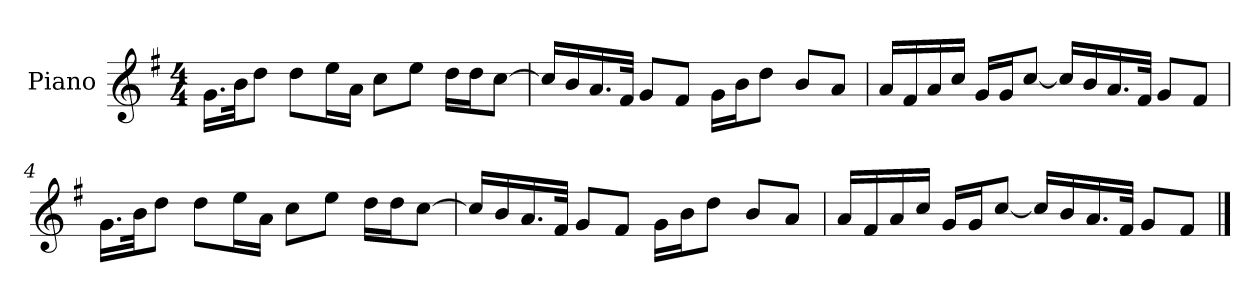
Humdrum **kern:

**kern
*part1
*staff1
*I"Piano
*I'P-no
*clefG2
*k[f#]
*M4/4
*MM90
=1
16.g\LL
32b\JK
8dd\J
8dd\L
16ee\L
16a\JJ
8cc\L
8ee\J
16dd\LL
16dd\J
[8cc\J
=2
16cc/LL]
16b/
16.a/
32f#/JJk
8g/L
8f#/J
16g\LL
16b\J
8dd\J
8b/L
8a/J
=3
16a/LL
16f#/
16a/
16cc/JJ
16g/LL
16g/J
[8cc/J
16cc/LL]
16b/
16.a/
32f#/JJk
8g/L
8f#/J
!!LO:LB:g=z
=4
16.g\LL
32b\JK
8dd\J
8dd\L
16ee\L
16a\JJ
8cc\L
8ee\J
16dd\LL
16dd\J
[8cc\J
=5
16cc/LL]
16b/
16.a/
32f#/JJk
8g/L
8f#/J
16g\LL
16b\J
8dd\J
8b/L
8a/J
=6
16a/LL
16f#/
16a/
16cc/JJ
16g/LL
16g/J
[8cc/J
16cc/LL]
16b/
16.a/
32f#/JJk
8g/L
8f#/J
==
*-
